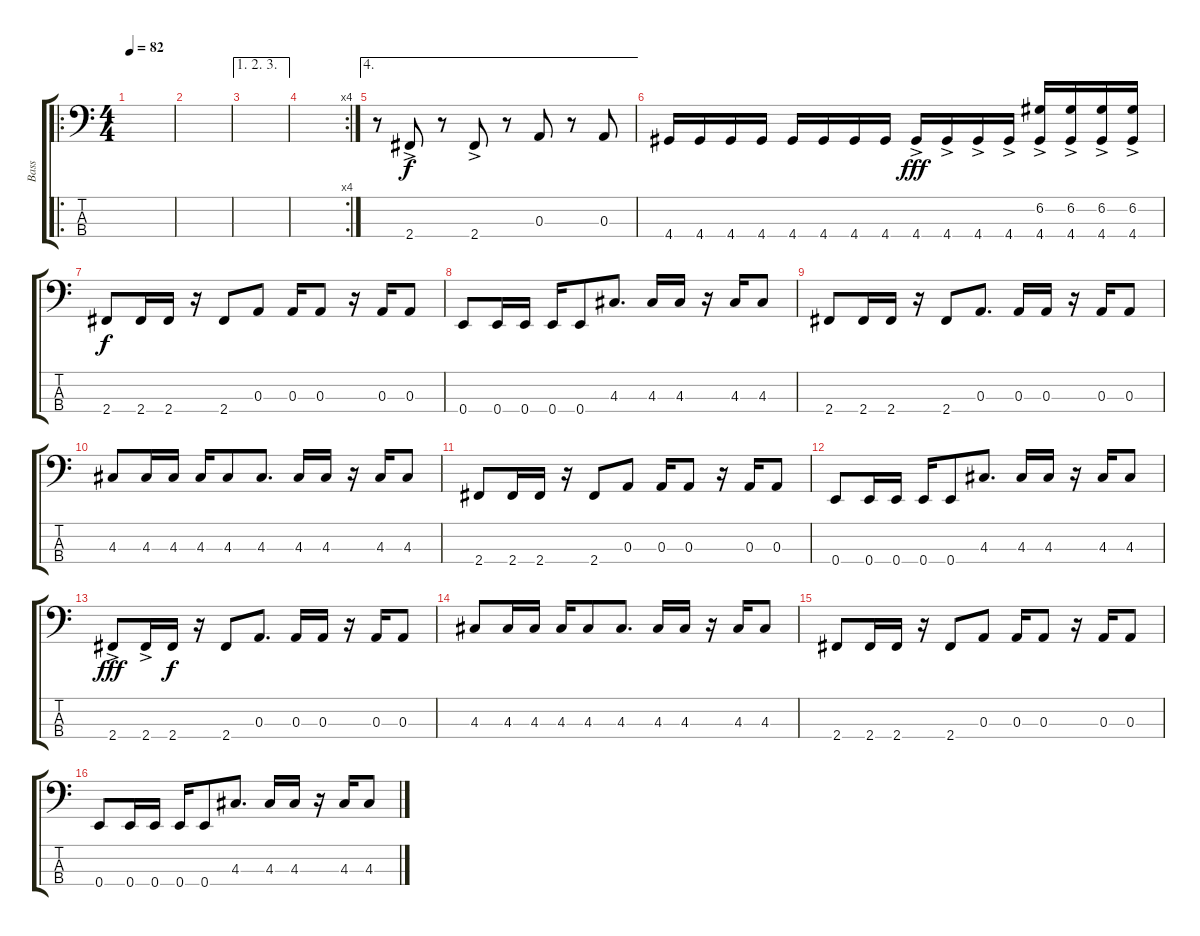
\track ("Bass" "Bass") {instrument acousticguitarnylon}
\staff {score tabs}
\tuning (G2 D2 A1 E1) {hide}
\ro
\ts (4 4)
\tempo 82
\clef f4
\ks c
|
|
\ae (1 2 3)
|
\rc 4
|
\ae 4
r.8 2.4{ac}.8 r.8 2.4{ac}.8 r.8 0.3.8{dy f} r.8 0.3.8 |
4.4.16 4.4.16 4.4.16 4.4.16 4.4.16 4.4.16 4.4.16 4.4.16 4.4{ac}.16{dy fff} 4.4{ac}.16 4.4{ac}.16 4.4{ac}.16 (6.2 4.4{ac}).16 (6.2 4.4{ac}).16 (6.2 4.4{ac}).16 (6.2 4.4{ac}).16 |
2.4.8{dy f} 2.4.16 2.4.16 r.16 2.4.8 0.3.8 0.3.16 0.3.8 r.16 0.3.16 0.3.8 |
0.4.8 0.4.16 0.4.16 0.4.16 0.4.8 4.3.8{d} 4.3.16 4.3.16 r.16 4.3.16 4.3.8 |
2.4.8 2.4.16 2.4.16 r.16 2.4.8 0.3.8{d} 0.3.16 0.3.16 r.16 0.3.16 0.3.8 |
4.3.8 4.3.16 4.3.16 4.3.16 4.3.8 4.3.8{d} 4.3.16 4.3.16 r.16 4.3.16 4.3.8 |
2.4.8 2.4.16 2.4.16 r.16 2.4.8 0.3.8 0.3.16 0.3.8 r.16 0.3.16 0.3.8 |
0.4.8 0.4.16 0.4.16 0.4.16 0.4.8 4.3.8{d} 4.3.16 4.3.16 r.16 4.3.16 4.3.8 |
2.4{ac}.8{dy fff} 2.4{ac}.16 2.4.16{dy f} r.16 2.4.8 0.3.8{d} 0.3.16 0.3.16 r.16 0.3.16 0.3.8 |
4.3.8 4.3.16 4.3.16 4.3.16 4.3.8 4.3.8{d} 4.3.16 4.3.16 r.16 4.3.16 4.3.8 |
2.4.8 2.4.16 2.4.16 r.16 2.4.8 0.3.8 0.3.16 0.3.8 r.16 0.3.16 0.3.8 |
0.4.8 0.4.16 0.4.16 0.4.16 0.4.8 4.3.8{d} 4.3.16 4.3.16 r.16 4.3.16 4.3.8
